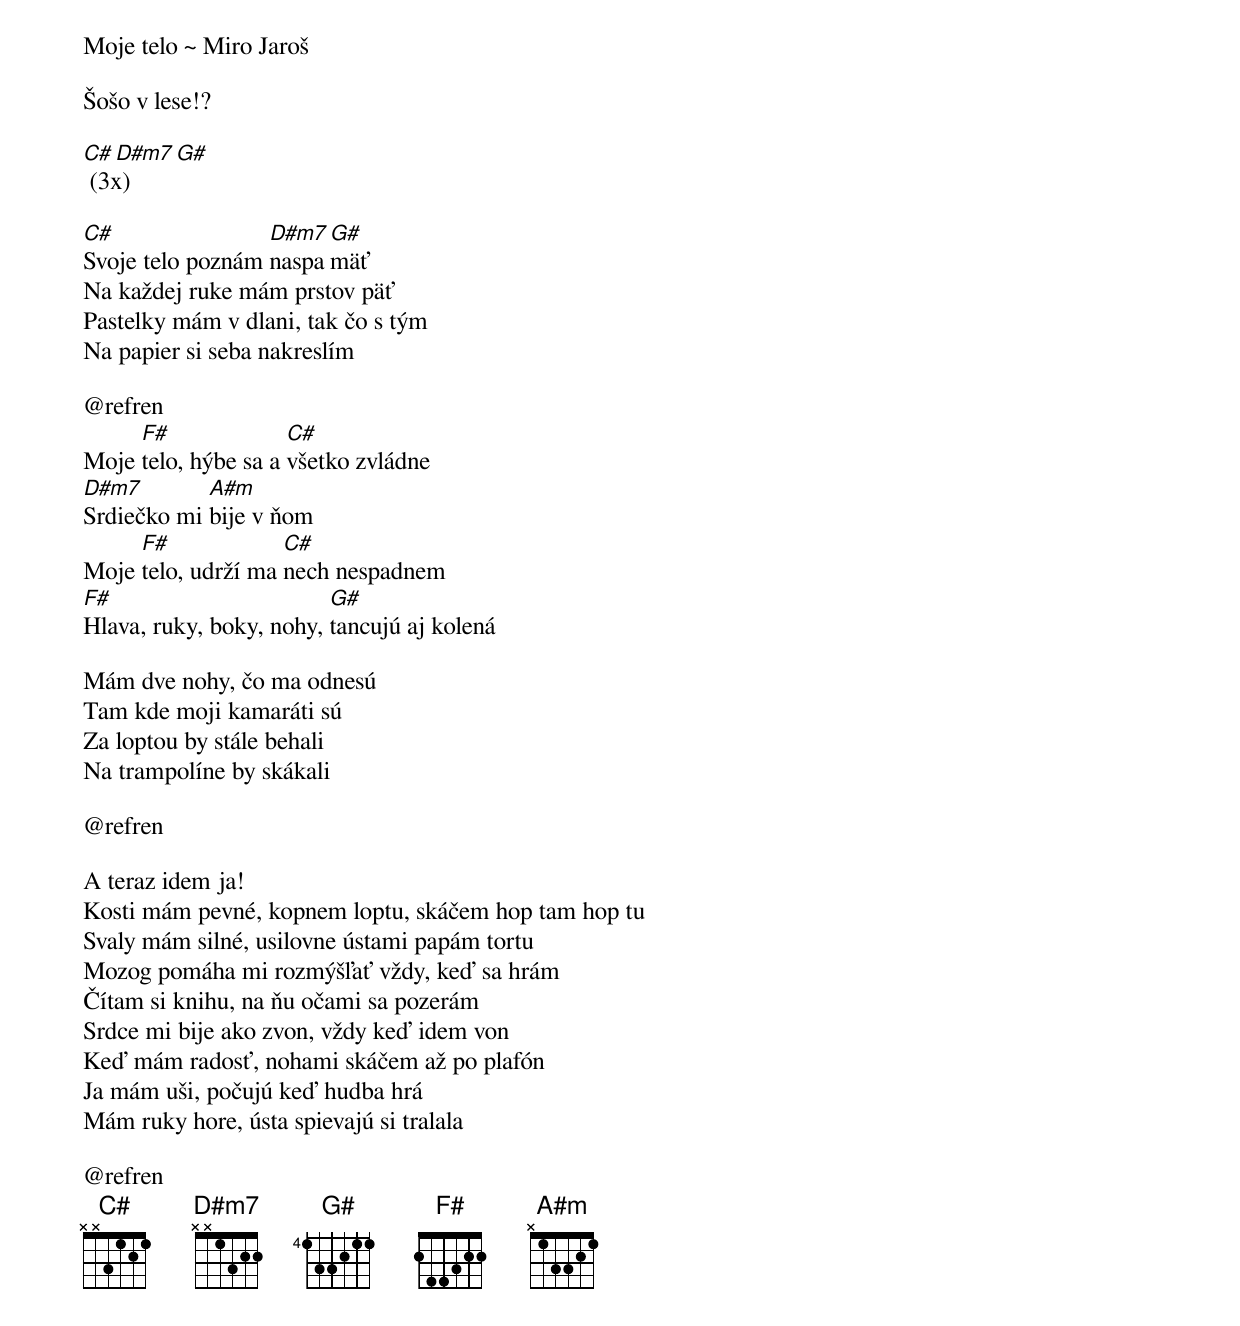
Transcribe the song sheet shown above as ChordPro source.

Moje telo ~ Miro Jaroš

<span style=\"font-weight:600;font-style:italic\">Šošo v lese!?</span>

[C# D#m7 G#] (3x)

[C#]Svoje telo poznám [D#m7]naspa[G#]mäť
Na každej ruke mám prstov päť
Pastelky mám v dlani, tak čo s tým
Na papier si seba nakreslím

@refren
Moje [F#]telo, hýbe sa a [C#]všetko zvládne
[D#m7]Srdiečko mi [A#m]bije v ňom
Moje [F#]telo, udrží ma [C#]nech nespadnem
[F#]Hlava, ruky, boky, nohy, [G#]tancujú aj kolená

Mám dve nohy, čo ma odnesú
Tam kde moji kamaráti sú
Za loptou by stále behali
Na trampolíne by skákali

@refren

A teraz idem ja!
Kosti mám pevné, kopnem loptu, skáčem hop tam hop tu
Svaly mám silné, usilovne ústami papám tortu
Mozog pomáha mi rozmýšľať vždy, keď sa hrám
Čítam si knihu, na ňu očami sa pozerám
Srdce mi bije ako zvon, vždy keď idem von
Keď mám radosť, nohami skáčem až po plafón
Ja mám uši, počujú keď hudba hrá
Mám ruky hore, ústa spievajú si tralala

@refren
